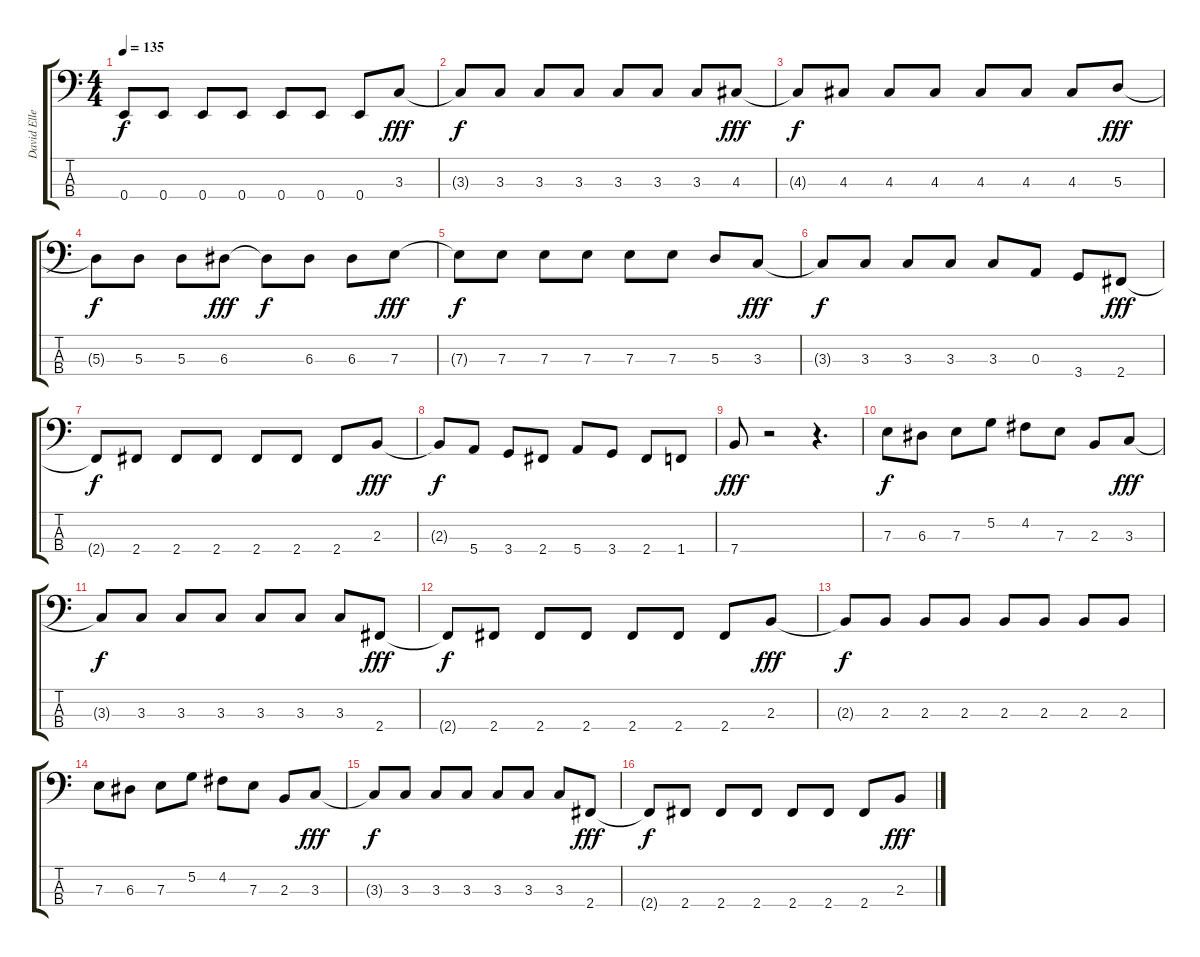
\track ("David Ellefson" "David Elle") {instrument acousticguitarnylon}
\staff {score tabs}
\tuning (G2 D2 A1 E1) {hide}
\ts (4 4)
\tempo 135
\clef f4
\ks c
0.4.8{dy f} 0.4.8 0.4.8 0.4.8 0.4.8 0.4.8 0.4.8 3.3.8{dy fff} |
3.3{t}.8{dy f} 3.3.8 3.3.8 3.3.8 3.3.8 3.3.8 3.3.8 4.3.8{dy fff} |
4.3{t}.8{dy f} 4.3.8 4.3.8 4.3.8 4.3.8 4.3.8 4.3.8 5.3.8{dy fff} |
5.3{t}.8{dy f} 5.3.8 5.3.8 6.3.8{dy fff} 6.3{t}.8{dy f} 6.3.8 6.3.8 7.3.8{dy fff} |
7.3{t}.8{dy f} 7.3.8 7.3.8 7.3.8 7.3.8 7.3.8 5.3.8 3.3.8{dy fff} |
3.3{t}.8{dy f} 3.3.8 3.3.8 3.3.8 3.3.8 0.3.8 3.4.8 2.4.8{dy fff} |
2.4{t}.8{dy f} 2.4.8 2.4.8 2.4.8 2.4.8 2.4.8 2.4.8 2.3.8{dy fff} |
2.3{t}.8{dy f} 5.4.8 3.4.8 2.4.8 5.4.8 3.4.8 2.4.8 1.4.8 |
7.4.8{dy fff} r.2 r.4{d} |
7.3.8{dy f} 6.3.8 7.3.8 5.2.8 4.2.8 7.3.8 2.3.8 3.3.8{dy fff} |
3.3{t}.8{dy f} 3.3.8 3.3.8 3.3.8 3.3.8 3.3.8 3.3.8 2.4.8{dy fff} |
2.4{t}.8{dy f} 2.4.8 2.4.8 2.4.8 2.4.8 2.4.8 2.4.8 2.3.8{dy fff} |
2.3{t}.8{dy f} 2.3.8 2.3.8 2.3.8 2.3.8 2.3.8 2.3.8 2.3.8 |
7.3.8 6.3.8 7.3.8 5.2.8 4.2.8 7.3.8 2.3.8 3.3.8{dy fff} |
3.3{t}.8{dy f} 3.3.8 3.3.8 3.3.8 3.3.8 3.3.8 3.3.8 2.4.8{dy fff} |
2.4{t}.8{dy f} 2.4.8 2.4.8 2.4.8 2.4.8 2.4.8 2.4.8 2.3.8{dy fff}
